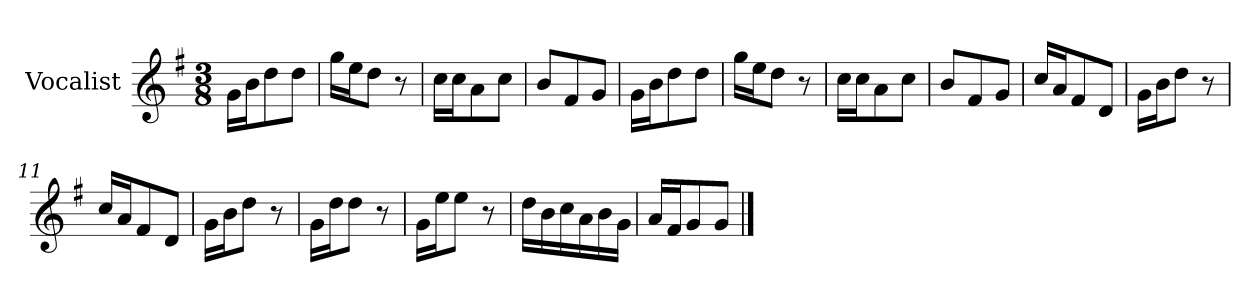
**kern
*part1
*staff1
*I"Vocalist
*k[f#]
*G:
*M3/8
=1
16gLL
16bJ
8dd
8ddJ
=2
16ggLL
16eeJ
8ddJ
8r
=3
16ccLL
16ccJ
8a
8ccJ
=4
8bL
8f#
8gJ
=5
16gLL
16bJ
8dd
8ddJ
=6
16ggLL
16eeJ
8ddJ
8r
=7
16ccLL
16ccJ
8a
8ccJ
=8
8bL
8f#
8gJ
=9
16ccLL
16aJ
8f#
8dJ
=10
16gLL
16bJ
8ddJ
8r
=11
16ccLL
16aJ
8f#
8dJ
=12
16gLL
16bJ
8ddJ
8r
=13
16gLL
16ddJ
8ddJ
8r
=14
16gLL
16eeJ
8eeJ
8r
=15
16ddLL
16b
16cc
16a
16b
16gJJ
=16
16aLL
16f#J
8g
8gJ
==
*-
